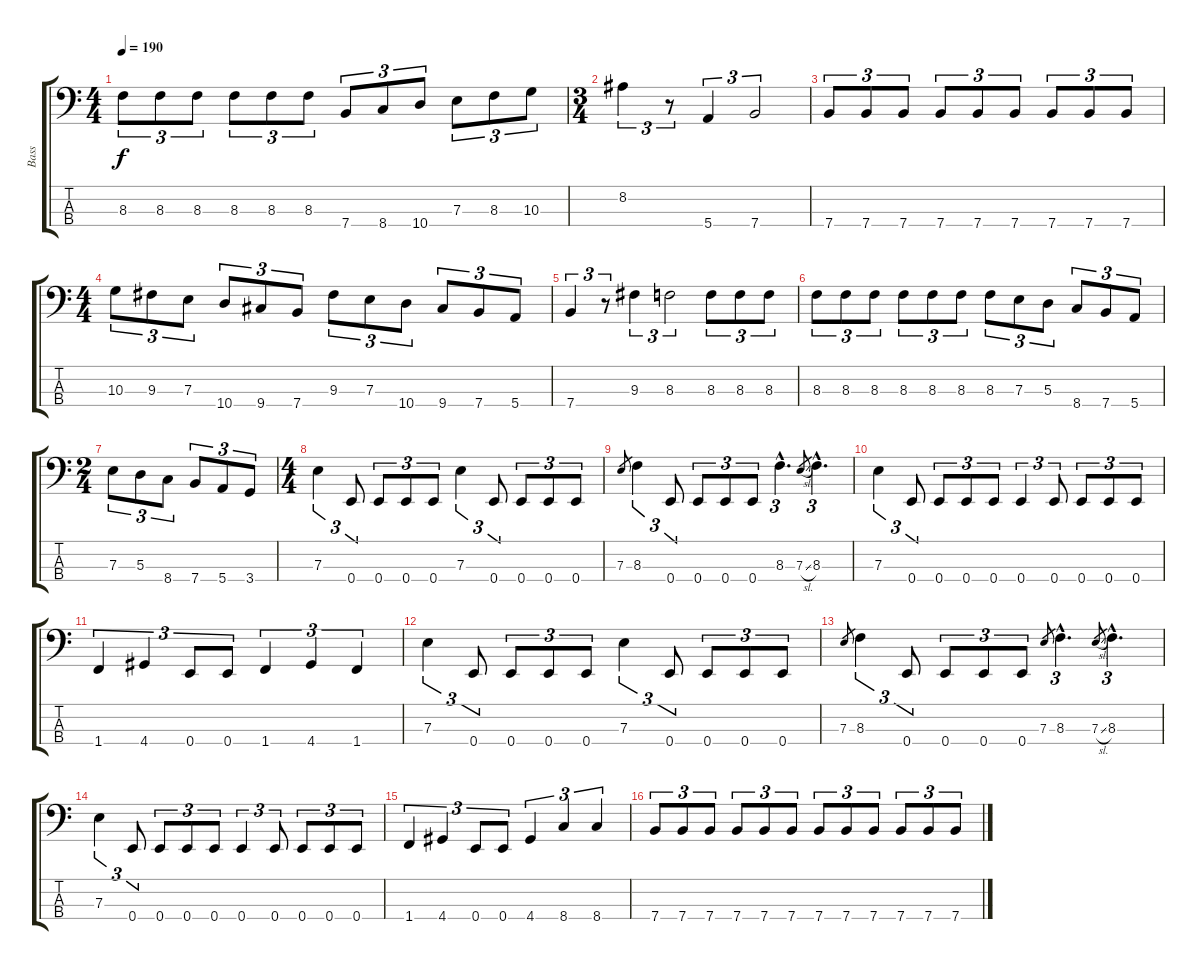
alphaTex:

\track ("Bass" "Bass") {instrument electricbassfinger}
\staff {score tabs}
\tuning (G2 D2 A1 E1) {hide}
\ts (4 4)
\tempo 190
\clef f4
\ks c
8.3.8{tu (3 2) dy f} 8.3.8{tu (3 2)} 8.3.8{tu (3 2)} 8.3.8{tu (3 2)} 8.3.8{tu (3 2)} 8.3.8{tu (3 2)} 7.4.8{tu (3 2)} 8.4.8{tu (3 2)} 10.4.8{tu (3 2)} 7.3.8{tu (3 2)} 8.3.8{tu (3 2)} 10.3.8{tu (3 2)} |
\ts (3 4)
8.2.4{tu (3 2)} r.8{tu (3 2)} 5.4.4{tu (3 2)} 7.4.2{tu (3 2)} |
7.4.8{tu (3 2)} 7.4.8{tu (3 2)} 7.4.8{tu (3 2)} 7.4.8{tu (3 2)} 7.4.8{tu (3 2)} 7.4.8{tu (3 2)} 7.4.8{tu (3 2)} 7.4.8{tu (3 2)} 7.4.8{tu (3 2)} |
\ts (4 4)
10.3.8{tu (3 2)} 9.3.8{tu (3 2)} 7.3.8{tu (3 2)} 10.4.8{tu (3 2)} 9.4.8{tu (3 2)} 7.4.8{tu (3 2)} 9.3.8{tu (3 2)} 7.3.8{tu (3 2)} 10.4.8{tu (3 2)} 9.4.8{tu (3 2)} 7.4.8{tu (3 2)} 5.4.8{tu (3 2)} |
7.4.4{tu (3 2)} r.8{tu (3 2)} 9.3.4{tu (3 2)} 8.3.2{tu (3 2)} 8.3.8{tu (3 2)} 8.3.8{tu (3 2)} 8.3.8{tu (3 2)} |
8.3.8{tu (3 2)} 8.3.8{tu (3 2)} 8.3.8{tu (3 2)} 8.3.8{tu (3 2)} 8.3.8{tu (3 2)} 8.3.8{tu (3 2)} 8.3.8{tu (3 2)} 7.3.8{tu (3 2)} 5.3.8{tu (3 2)} 8.4.8{tu (3 2)} 7.4.8{tu (3 2)} 5.4.8{tu (3 2)} |
\ts (2 4)
7.3.8{tu (3 2)} 5.3.8{tu (3 2)} 8.4.8{tu (3 2)} 7.4.8{tu (3 2)} 5.4.8{tu (3 2)} 3.4.8{tu (3 2)} |
\ts (4 4)
7.3.4{tu (3 2)} 0.4.8{tu (3 2)} 0.4.8{tu (3 2)} 0.4.8{tu (3 2)} 0.4.8{tu (3 2)} 7.3.4{tu (3 2)} 0.4.8{tu (3 2)} 0.4.8{tu (3 2)} 0.4.8{tu (3 2)} 0.4.8{tu (3 2)} |
7.3.8{gr} 8.3.4{tu (3 2)} 0.4.8{tu (3 2)} 0.4.8{tu (3 2)} 0.4.8{tu (3 2)} 0.4.8{tu (3 2)} 8.3{hac}.4{d tu (3 2)} 7.3{sl}.8{gr} 8.3{hac}.4{d tu (3 2)} |
7.3.4{tu (3 2)} 0.4.8{tu (3 2)} 0.4.8{tu (3 2)} 0.4.8{tu (3 2)} 0.4.8{tu (3 2)} 0.4.4{tu (3 2)} 0.4.8{tu (3 2)} 0.4.8{tu (3 2)} 0.4.8{tu (3 2)} 0.4.8{tu (3 2)} |
1.4.4{tu (3 2)} 4.4.4{tu (3 2)} 0.4.8{tu (3 2)} 0.4.8{tu (3 2)} 1.4.4{tu (3 2)} 4.4.4{tu (3 2)} 1.4.4{tu (3 2)} |
7.3.4{tu (3 2)} 0.4.8{tu (3 2)} 0.4.8{tu (3 2)} 0.4.8{tu (3 2)} 0.4.8{tu (3 2)} 7.3.4{tu (3 2)} 0.4.8{tu (3 2)} 0.4.8{tu (3 2)} 0.4.8{tu (3 2)} 0.4.8{tu (3 2)} |
7.3.8{gr} 8.3.4{tu (3 2)} 0.4.8{tu (3 2)} 0.4.8{tu (3 2)} 0.4.8{tu (3 2)} 0.4.8{tu (3 2)} 7.3.8{gr} 8.3{hac}.4{d tu (3 2)} 7.3{sl}.8{gr} 8.3{hac}.4{d tu (3 2)} |
7.3.4{tu (3 2)} 0.4.8{tu (3 2)} 0.4.8{tu (3 2)} 0.4.8{tu (3 2)} 0.4.8{tu (3 2)} 0.4.4{tu (3 2)} 0.4.8{tu (3 2)} 0.4.8{tu (3 2)} 0.4.8{tu (3 2)} 0.4.8{tu (3 2)} |
1.4.4{tu (3 2)} 4.4.4{tu (3 2)} 0.4.8{tu (3 2)} 0.4.8{tu (3 2)} 4.4.4{tu (3 2)} 8.4.4{tu (3 2)} 8.4.4{tu (3 2)} |
7.4.8{tu (3 2)} 7.4.8{tu (3 2)} 7.4.8{tu (3 2)} 7.4.8{tu (3 2)} 7.4.8{tu (3 2)} 7.4.8{tu (3 2)} 7.4.8{tu (3 2)} 7.4.8{tu (3 2)} 7.4.8{tu (3 2)} 7.4.8{tu (3 2)} 7.4.8{tu (3 2)} 7.4.8{tu (3 2)}
